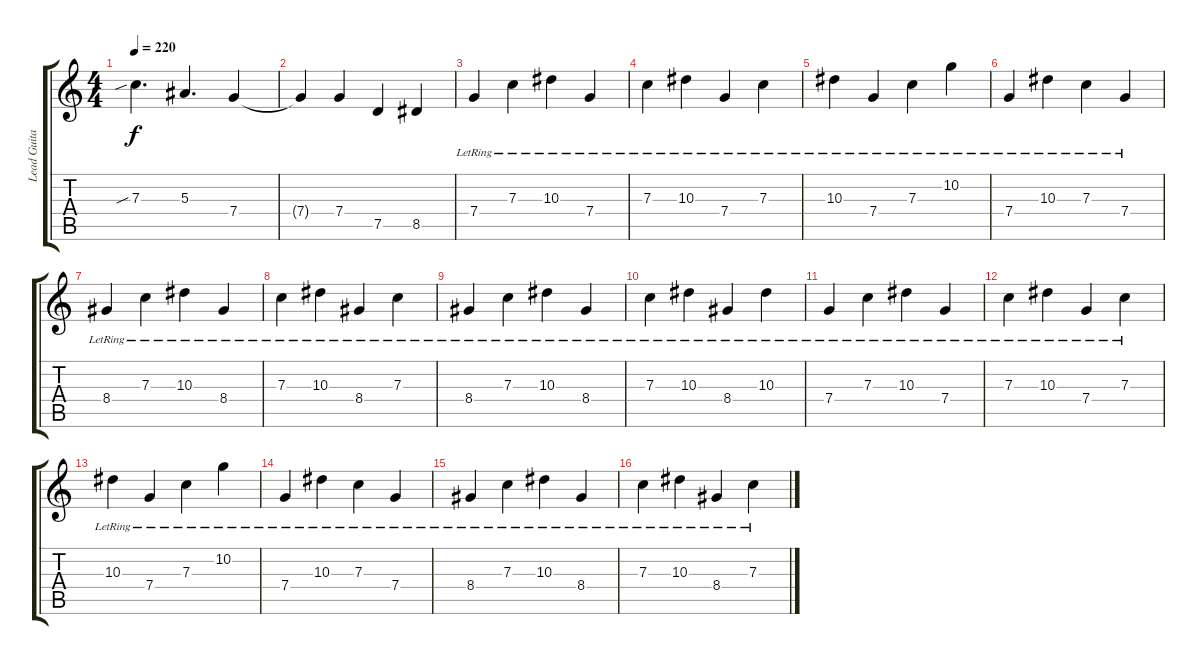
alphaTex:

\track ("Lead Guitar #1" "Lead Guita") {instrument distortionguitar}
\staff {score tabs}
\tuning (D4 A3 F3 C3 G2 C2) {hide}
\ts (4 4)
\tempo 220
\clef g2
\ks c
7.3{sib}.4{d dy f} 5.3.4{d} 7.4.4 |
7.4{t}.4 7.4.4 7.5.4 8.5.4 |
7.4{lr}.4 7.3{lr}.4 10.3{lr}.4 7.4{lr}.4 |
7.3{lr}.4 10.3{lr}.4 7.4{lr}.4 7.3{lr}.4 |
10.3{lr}.4 7.4{lr}.4 7.3{lr}.4 10.2{lr}.4 |
7.4{lr}.4 10.3{lr}.4 7.3{lr}.4 7.4{lr}.4 |
8.4{lr}.4 7.3{lr}.4 10.3{lr}.4 8.4{lr}.4 |
7.3{lr}.4 10.3{lr}.4 8.4{lr}.4 7.3{lr}.4 |
8.4{lr}.4 7.3{lr}.4 10.3{lr}.4 8.4{lr}.4 |
7.3{lr}.4 10.3{lr}.4 8.4{lr}.4 10.3{lr}.4 |
7.4{lr}.4 7.3{lr}.4 10.3{lr}.4 7.4{lr}.4 |
7.3{lr}.4 10.3{lr}.4 7.4{lr}.4 7.3{lr}.4 |
10.3{lr}.4 7.4{lr}.4 7.3{lr}.4 10.2{lr}.4 |
7.4{lr}.4 10.3{lr}.4 7.3{lr}.4 7.4{lr}.4 |
8.4{lr}.4 7.3{lr}.4 10.3{lr}.4 8.4{lr}.4 |
7.3{lr}.4 10.3{lr}.4 8.4{lr}.4 7.3{lr}.4
